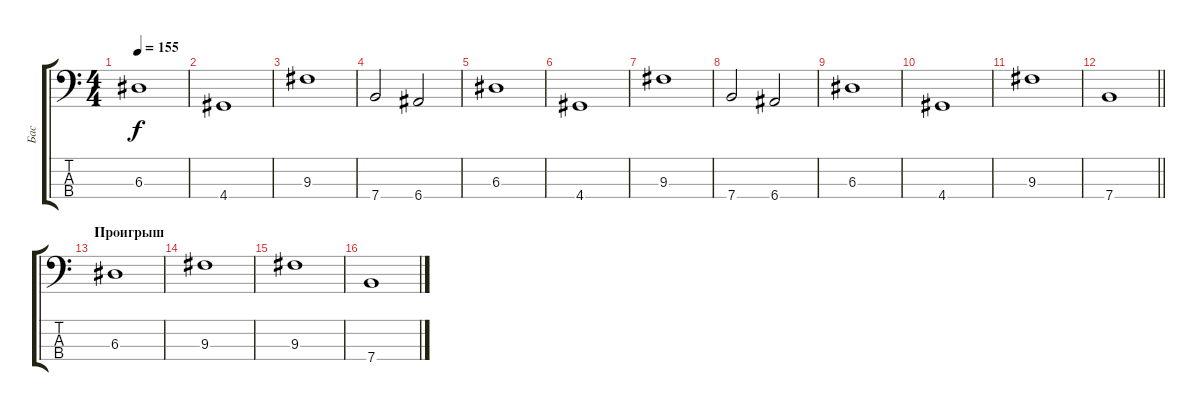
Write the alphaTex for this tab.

\track ("Бас" "Бас") {instrument electricbassfinger}
\staff {score tabs}
\tuning (G2 D2 A1 E1) {hide}
\ts (4 4)
\tempo 155
\clef f4
\ks c
6.3.1{dy f} |
4.4.1 |
9.3.1 |
7.4.2 6.4.2 |
6.3.1 |
4.4.1 |
9.3.1 |
7.4.2 6.4.2 |
6.3.1 |
4.4.1 |
9.3.1 |
\barLineRight lightlight
7.4.1 |
\section ("" "Проигрыш")
6.3.1 |
9.3.1 |
9.3.1 |
7.4.1
